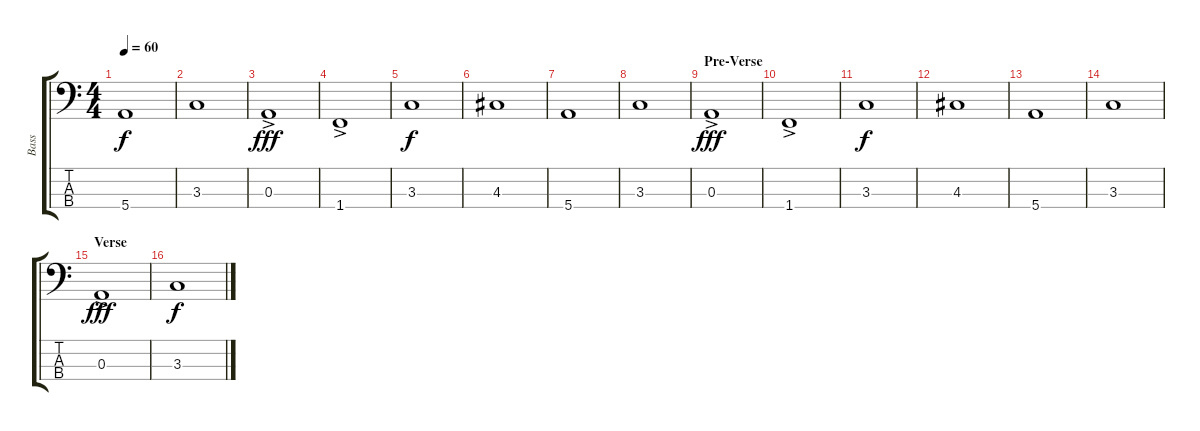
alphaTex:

\track ("Bass" "Bass") {instrument fretlessbass}
\staff {score tabs}
\tuning (G2 D2 A1 E1) {hide}
\ts (4 4)
\tempo 60
\clef f4
\ks c
5.4.1{dy f} |
3.3.1 |
0.3{ac}.1{dy fff} |
1.4{ac}.1 |
3.3.1{dy f} |
4.3.1 |
5.4.1 |
3.3.1 |
\section ("" "Pre-Verse")
0.3{ac}.1{dy fff} |
1.4{ac}.1 |
3.3.1{dy f} |
4.3.1 |
5.4.1 |
3.3.1 |
\section ("" "Verse ")
0.3{ac}.1{dy fff} |
3.3.1{dy f}
